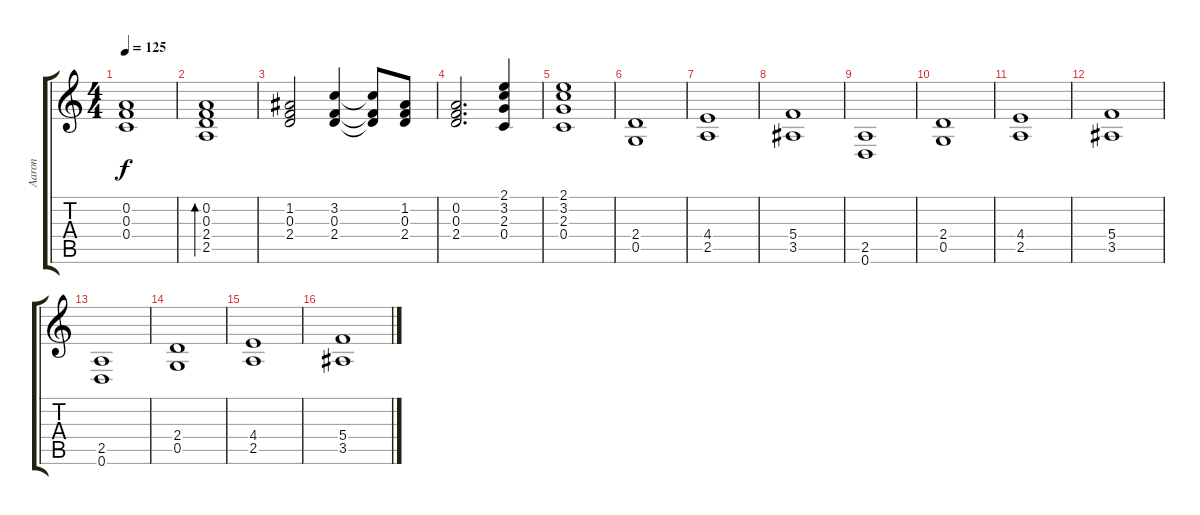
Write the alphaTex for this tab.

\track ("Aaron" "Aaron") {instrument distortionguitar}
\staff {score tabs}
\tuning (D4 A3 F3 C3 G2 D2) {hide}
\ts (4 4)
\tempo 125
\clef g2
\ks c
(0.2 0.3 0.4).1{dy f} |
(0.2 0.3 2.4 2.5).1{bd 30} |
(1.2 0.3 2.4).2 (3.2 0.3 2.4).4 (3.2{t} 0.3{t} 2.4{t}).8 (1.2 0.3 2.4).8 |
(0.2 0.3 2.4).2{d} (2.1 3.2 2.3 0.4).4 |
(2.1 3.2 2.3 0.4).1 |
(2.4 0.5).1{instrument distortionguitar} |
(4.4 2.5).1 |
(5.4 3.5).1 |
(2.5 0.6).1 |
(2.4 0.5).1 |
(4.4 2.5).1 |
(5.4 3.5).1 |
(2.5 0.6).1 |
(2.4 0.5).1 |
(4.4 2.5).1 |
(5.4 3.5).1
